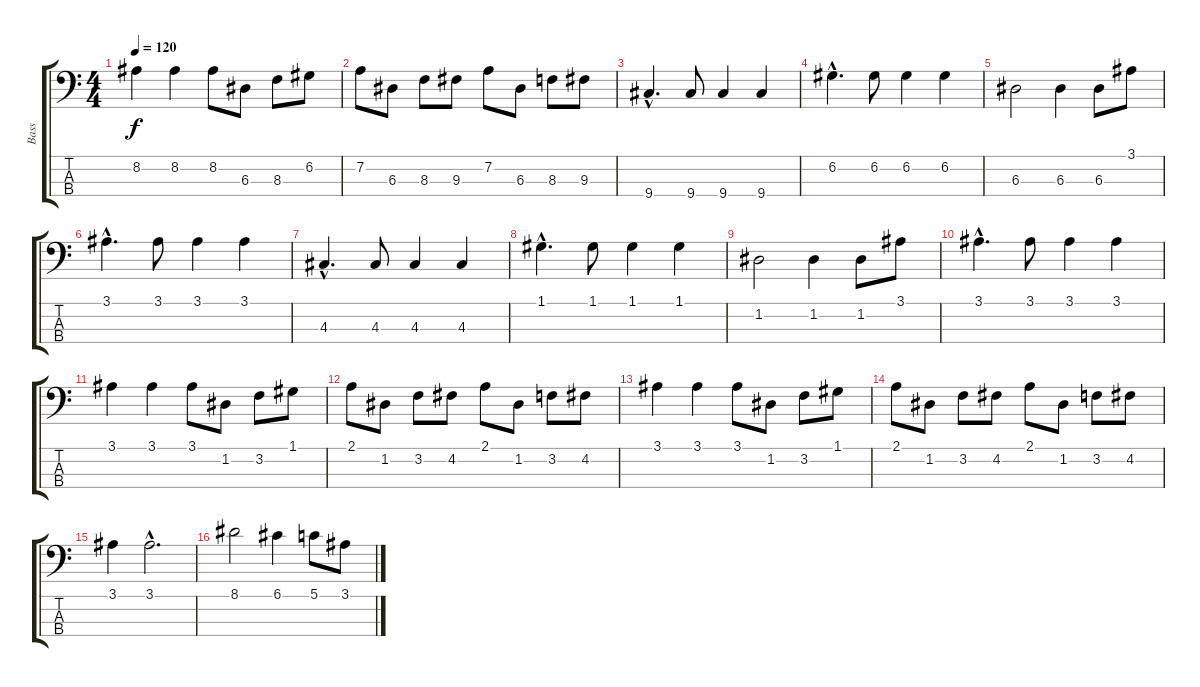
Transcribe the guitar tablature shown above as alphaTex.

\track ("Bass" "Bass") {instrument electricbasspick}
\staff {score tabs}
\tuning (G2 D2 A1 E1) {hide}
\ts (4 4)
\tempo 120
\clef f4
\ks c
8.2.4{dy f} 8.2.4 8.2.8 6.3.8 8.3.8 6.2.8 |
7.2.8 6.3.8 8.3.8 9.3.8 7.2.8 6.3.8 8.3.8 9.3.8 |
9.4{hac}.4{d} 9.4.8 9.4.4 9.4.4 |
6.2{hac}.4{d} 6.2.8 6.2.4 6.2.4 |
6.3.2 6.3.4 6.3.8 3.1.8 |
3.1{hac}.4{d} 3.1.8 3.1.4 3.1.4 |
4.3{hac}.4{d} 4.3.8 4.3.4 4.3.4 |
1.1{hac}.4{d} 1.1.8 1.1.4 1.1.4 |
1.2.2 1.2.4 1.2.8 3.1.8 |
3.1{hac}.4{d} 3.1.8 3.1.4 3.1.4 |
3.1.4 3.1.4 3.1.8 1.2.8 3.2.8 1.1.8 |
2.1.8 1.2.8 3.2.8 4.2.8 2.1.8 1.2.8 3.2.8 4.2.8 |
3.1.4 3.1.4 3.1.8 1.2.8 3.2.8 1.1.8 |
2.1.8 1.2.8 3.2.8 4.2.8 2.1.8 1.2.8 3.2.8 4.2.8 |
3.1.4 3.1{hac}.2{d} |
8.1.2 6.1.4 5.1.8 3.1.8
